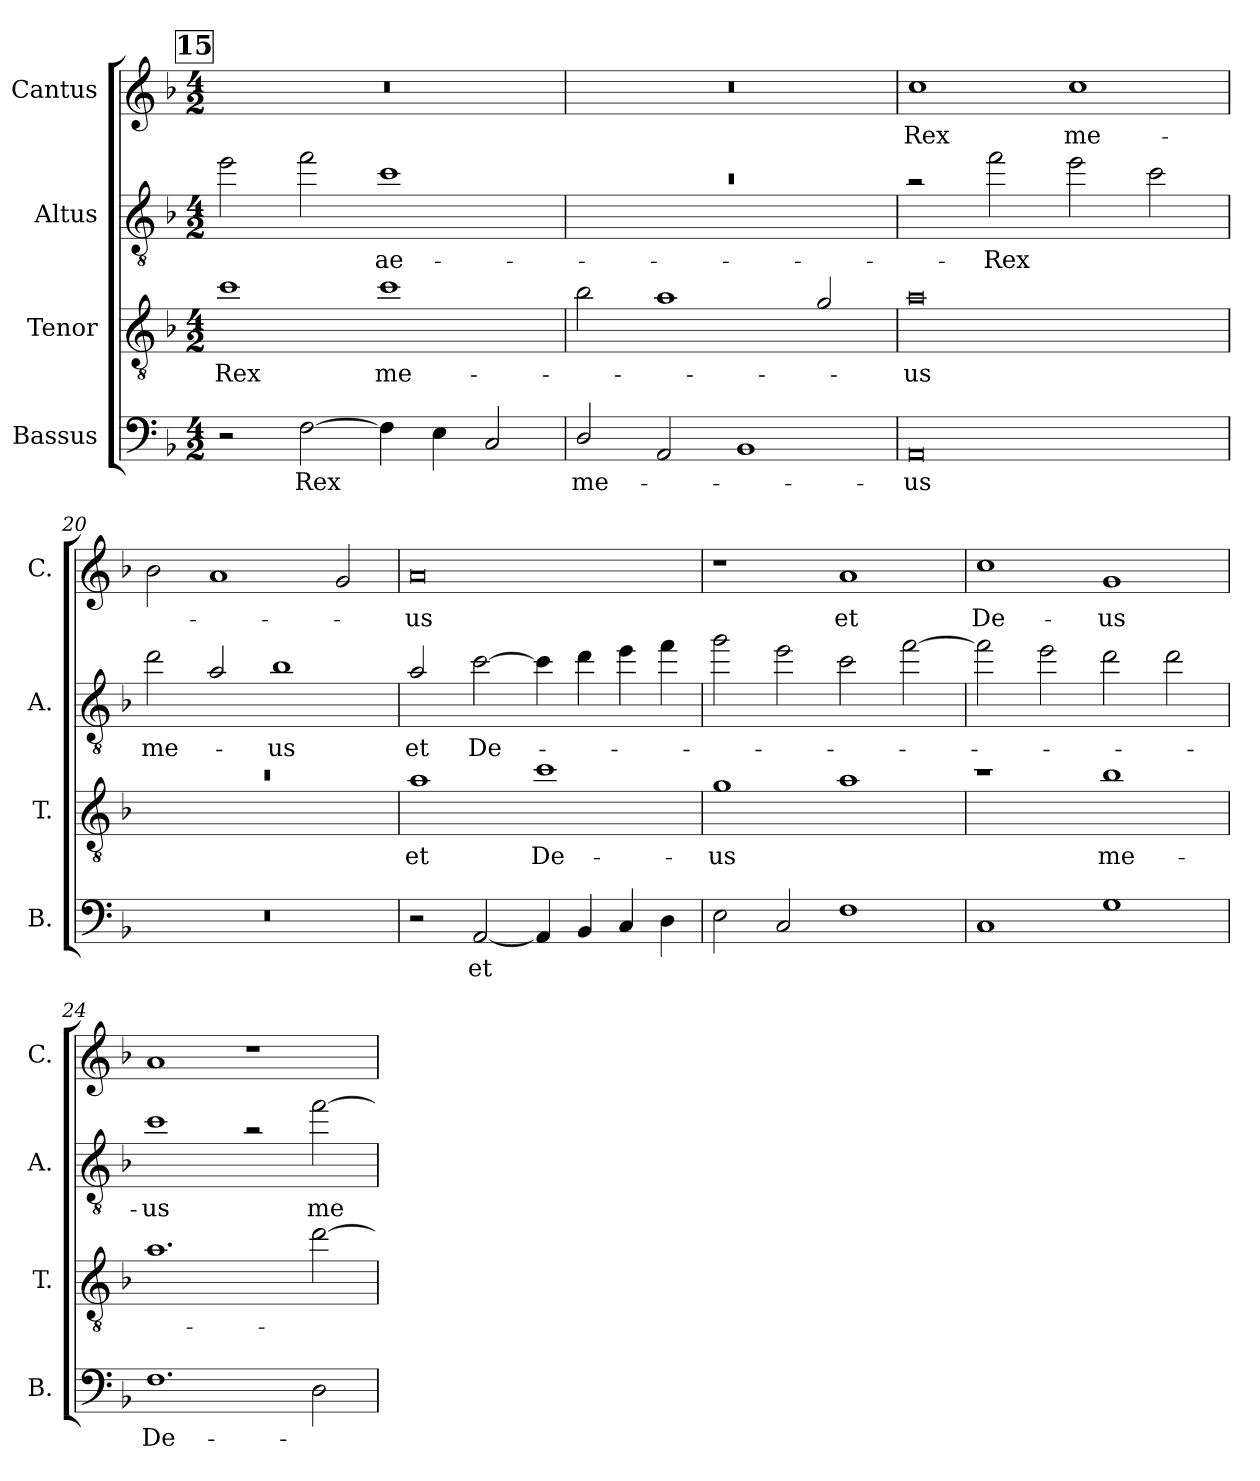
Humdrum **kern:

**kern	**text	**kern	**text	**kern	**text	**kern	**text
*part4	*part4	*part3	*part3	*part2	*part2	*part1	*part1
*staff4	*staff4	*staff3	*staff3	*staff2	*staff2	*staff1	*staff1
*I"Bassus	*	*I"Tenor	*	*I"Altus	*	*I"Cantus	*
*I'B.	*	*I'T.	*	*I'A.	*	*I'C.	*
*clefF4	*	*clefGv2	*	*clefGv2	*	*clefG2	*
*	*	*ITrd7c12	*	*ITrd7c12	*	*	*
*k[b-]	*	*k[b-]	*	*k[b-]	*	*k[b-]	*
*F:	*	*F:	*	*F:	*	*F:	*
*M4/2	*	*M4/2	*	*M4/2	*	*M4/2	*
!!LO:REH:place=s1:a:t=15
=17	=17	=17	=17	=17	=17	=17	=17
!	!	!	!LO:LY:b	!	!	!	!
2r	.	1c	Rex	2e\	.	0rdd	.
!	!LO:LY:b	!	!	!	!	!	!
[>2F\	Rex	.	.	2f\	.	.	.
!	!	!	!LO:LY:b	!	!	!	!
!	!	!	!	!	!LO:LY:b	!	!
4F\]	.	1c	me-	1c	-ae-	.	.
4E\	.	.	.	.	.	.	.
2C/	.	.	.	.	.	.	.
=18	=18	=18	=18	=18	=18	=18	=18
!	!LO:LY:b	!	!	!	!	!	!
2D/	me-	2B-\	.	0rdd	.	0rdd	.
2AA/	.	1A	.	.	.	.	.
1BB-	.	.	.	.	.	.	.
.	.	2G/	.	.	.	.	.
=19	=19	=19	=19	=19	=19	=19	=19
!	!LO:LY:b	!	!	!	!	!	!
!	!	!	!LO:LY:b	!	!	!	!
!	!	!	!	!	!	!	!LO:LY:b
0AA	-us	0A	-us	2rb	.	1cc	Rex
!	!	!	!	!	!LO:LY:b	!	!
.	.	.	.	2f\	-Rex	.	.
!	!	!	!	!	!	!	!LO:LY:b
.	.	.	.	2e\	.	1cc	me-
.	.	.	.	2c\	.	.	.
!!LO:LB:g=z
=20	=20	=20	=20	=20	=20	=20	=20
!	!	!	!	!	!LO:LY:b	!	!
0rF	.	0rdd	.	2d\	me-	2b-\	.
.	.	.	.	2A/	.	1a	.
!	!	!	!	!	!LO:LY:b	!	!
.	.	.	.	1B-	-us	.	.
.	.	.	.	.	.	2g/	.
=21	=21	=21	=21	=21	=21	=21	=21
!	!	!	!LO:LY:b	!	!	!	!
!	!	!	!	!	!LO:LY:b	!	!
!	!	!	!	!	!	!	!LO:LY:b
2r	.	1A	et	2A/	et	0a	-us
!	!LO:LY:b	!	!	!	!	!	!
!	!	!	!	!	!LO:LY:b	!	!
[<2AA/	et	.	.	[>2c\	De-	.	.
!	!	!	!LO:LY:b	!	!	!	!
4AA/]	.	1c	De-	4c\]	.	.	.
4BB-/	.	.	.	4d\	.	.	.
4C/	.	.	.	4e\	.	.	.
4D\	.	.	.	4f\	.	.	.
=22	=22	=22	=22	=22	=22	=22	=22
!	!	!	!LO:LY:b	!	!	!	!
2E\	.	1G	-us	2g\	.	1rdd	.
2C/	.	.	.	2e\	.	.	.
!	!	!	!	!	!	!	!LO:LY:b
1F	.	1A	.	2c\	.	1a	et
.	.	.	.	[>2f\	.	.	.
=23	=23	=23	=23	=23	=23	=23	=23
!	!	!	!	!	!	!	!LO:LY:b
1C	.	1rdd	.	2f\]	.	1cc	De-
.	.	.	.	2e\	.	.	.
!	!	!	!LO:LY:b	!	!	!	!
!	!	!	!	!	!	!	!LO:LY:b
1G	.	1B-	me-	2d\	.	1g	-us
.	.	.	.	2d\	.	.	.
=24	=24	=24	=24	=24	=24	=24	=24
!	!LO:LY:b	!	!	!	!	!	!
!	!	!	!	!	!LO:LY:b	!	!
1.F	De-	1.A	.	1c	-us	1a	.
.	.	.	.	2rb	.	1rdd	.
!	!	!	!	!	!LO:LY:b	!	!
2D\	.	[>2d\	.	[>2f\	me-	.	.
=	=	=	=	=	=	=	=
*-	*-	*-	*-	*-	*-	*-	*-
